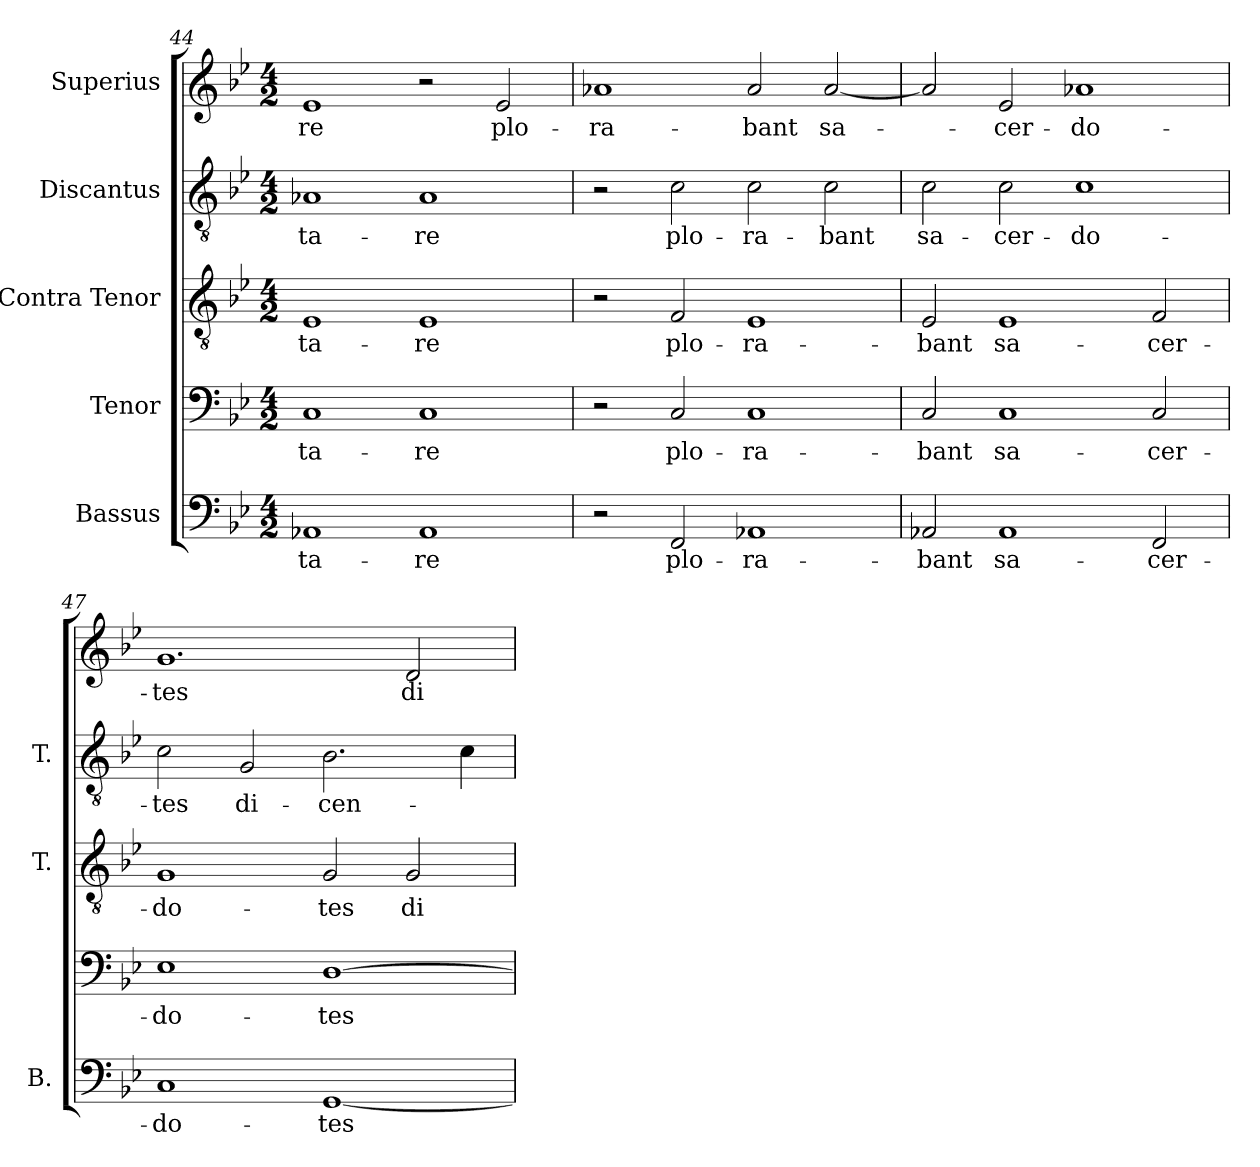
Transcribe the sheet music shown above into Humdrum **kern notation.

**kern	**text	**kern	**text	**kern	**text	**kern	**text	**kern	**text
*part5	*part5	*part4	*part4	*part3	*part3	*part2	*part2	*part1	*part1
*staff5	*staff5	*staff4	*staff4	*staff3	*staff3	*staff2	*staff2	*staff1	*staff1
*I"Bassus	*	*I"Tenor	*	*I"Contra Tenor	*	*I"Discantus	*	*I"Superius	*
*I'B.	*	*	*	*I'T.	*	*I'T.	*	*	*
!!LO:LB:g=z
*clefF4	*	*clefF4	*	*clefGv2	*	*clefGv2	*	*clefG2	*
*	*	*	*	*ITrd7c12	*	*ITrd7c12	*	*	*
*k[b-e-]	*	*k[b-e-]	*	*k[b-e-]	*	*k[b-e-]	*	*k[b-e-]	*
*B-:	*	*B-:	*	*B-:	*	*B-:	*	*B-:	*
*M4/2	*	*M4/2	*	*M4/2	*	*M4/2	*	*M4/2	*
=44	=44	=44	=44	=44	=44	=44	=44	=44	=44
!	!LO:LY:b:color=#000000	!	!	!	!	!	!	!	!
!	!	!	!LO:LY:b:color=#000000	!	!	!	!	!	!
!	!	!	!	!	!LO:LY:b:color=#000000	!	!	!	!
!	!	!	!	!	!	!	!LO:LY:b:color=#000000	!	!
!	!	!	!	!	!	!	!	!	!LO:LY:b:color=#000000
1AA-Xi	-ta-	1Ci	-ta-	1EE-i	-ta-	1AA-i	-ta-	1e-i	-re
!	!LO:LY:b:color=#000000	!	!	!	!	!	!	!	!
!	!	!	!LO:LY:b:color=#000000	!	!	!	!	!	!
!	!	!	!	!	!LO:LY:b:color=#000000	!	!	!	!
!	!	!	!	!	!	!	!LO:LY:b:color=#000000	!	!
1AA-i	-re	1Ci	-re	1EE-i	-re	1AA-i	-re	2r	.
!	!	!	!	!	!	!	!	!	!LO:LY:b:color=#000000
.	.	.	.	.	.	.	.	2e-i/	plo-
=45	=45	=45	=45	=45	=45	=45	=45	=45	=45
!	!	!	!	!	!	!	!	!	!LO:LY:b:color=#000000
2r	.	2r	.	2r	.	2r	.	1a-Xi	-ra-
!	!LO:LY:b:color=#000000	!	!	!	!	!	!	!	!
!	!	!	!LO:LY:b:color=#000000	!	!	!	!	!	!
!	!	!	!	!	!LO:LY:b:color=#000000	!	!	!	!
!	!	!	!	!	!	!	!LO:LY:b:color=#000000	!	!
2FFi/	plo-	2Ci/	plo-	2FFi/	plo-	2Ci\	plo-	.	.
!	!LO:LY:b:color=#000000	!	!	!	!	!	!	!	!
!	!	!	!LO:LY:b:color=#000000	!	!	!	!	!	!
!	!	!	!	!	!LO:LY:b:color=#000000	!	!	!	!
!	!	!	!	!	!	!	!LO:LY:b:color=#000000	!	!
!	!	!	!	!	!	!	!	!	!LO:LY:b:color=#000000
1AA-Xi	-ra-	1Ci	-ra-	1EE-i	-ra-	2Ci\	-ra-	2a-i/	-bant
!	!	!	!	!	!	!	!LO:LY:b:color=#000000	!	!
!	!	!	!	!	!	!	!	!	!LO:LY:b:color=#000000
.	.	.	.	.	.	2Ci\	-bant	[<2a-i/	sa-
=46	=46	=46	=46	=46	=46	=46	=46	=46	=46
!	!LO:LY:b:color=#000000	!	!	!	!	!	!	!	!
!	!	!	!LO:LY:b:color=#000000	!	!	!	!	!	!
!	!	!	!	!	!LO:LY:b:color=#000000	!	!	!	!
!	!	!	!	!	!	!	!LO:LY:b:color=#000000	!	!
2AA-Xi/	-bant	2Ci/	-bant	2EE-i/	-bant	2Ci\	sa-	2a-i/]	.
!	!LO:LY:b:color=#000000	!	!	!	!	!	!	!	!
!	!	!	!LO:LY:b:color=#000000	!	!	!	!	!	!
!	!	!	!	!	!LO:LY:b:color=#000000	!	!	!	!
!	!	!	!	!	!	!	!LO:LY:b:color=#000000	!	!
!	!	!	!	!	!	!	!	!	!LO:LY:b:color=#000000
1AA-i	sa-	1Ci	sa-	1EE-i	sa-	2Ci\	-cer-	2e-i/	-cer-
!	!	!	!	!	!	!	!LO:LY:b:color=#000000	!	!
!	!	!	!	!	!	!	!	!	!LO:LY:b:color=#000000
.	.	.	.	.	.	1Ci	-do-	1a-Xi	-do-
!	!LO:LY:b:color=#000000	!	!	!	!	!	!	!	!
!	!	!	!LO:LY:b:color=#000000	!	!	!	!	!	!
!	!	!	!	!	!LO:LY:b:color=#000000	!	!	!	!
2FFi/	-cer-	2Ci/	-cer-	2FFi/	-cer-	.	.	.	.
=47	=47	=47	=47	=47	=47	=47	=47	=47	=47
!	!LO:LY:b:color=#000000	!	!	!	!	!	!	!	!
!	!	!	!LO:LY:b:color=#000000	!	!	!	!	!	!
!	!	!	!	!	!LO:LY:b:color=#000000	!	!	!	!
!	!	!	!	!	!	!	!LO:LY:b:color=#000000	!	!
!	!	!	!	!	!	!	!	!	!LO:LY:b:color=#000000
1Ci	-do-	1E-i	-do-	1GGi	-do-	2Ci\	-tes	1.gi	-tes
!	!	!	!	!	!	!	!LO:LY:b:color=#000000	!	!
.	.	.	.	.	.	2GGi/	di-	.	.
!	!LO:LY:b:color=#000000	!	!	!	!	!	!	!	!
!	!	!	!LO:LY:b:color=#000000	!	!	!	!	!	!
!	!	!	!	!	!LO:LY:b:color=#000000	!	!	!	!
!	!	!	!	!	!	!	!LO:LY:b:color=#000000	!	!
[<1GGi	-tes	[>1Di	-tes	2GGi/	-tes	2.BB-i\	-cen-	.	.
!	!	!	!	!	!LO:LY:b:color=#000000	!	!	!	!
!	!	!	!	!	!	!	!	!	!LO:LY:b:color=#000000
.	.	.	.	2GGi/	di-	.	.	2di/	di-
.	.	.	.	.	.	4Ci\	.	.	.
=	=	=	=	=	=	=	=	=	=
*-	*-	*-	*-	*-	*-	*-	*-	*-	*-
